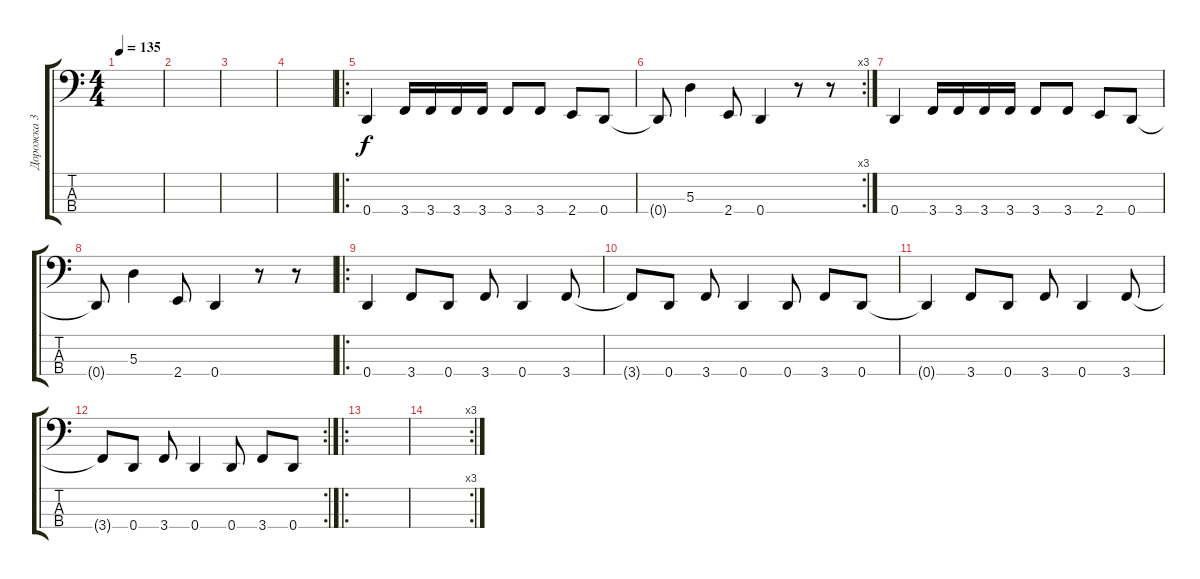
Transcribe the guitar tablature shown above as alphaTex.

\track ("Дорожка 3" "Дорожка 3") {instrument overdrivenguitar}
\staff {score tabs}
\tuning (G2 D2 A1 D1) {hide}
\ts (4 4)
\tempo 135
\clef f4
\ks c
|
|
|
|
\ro
0.4.4 3.4.16 3.4.16 3.4.16 3.4.16 3.4.8 3.4.8 2.4.8 0.4.8 |
\rc 3
0.4{t}.8 5.3.4 2.4.8 0.4.4 r.8 r.8 |
0.4.4 3.4.16 3.4.16 3.4.16 3.4.16 3.4.8 3.4.8 2.4.8 0.4.8 |
0.4{t}.8 5.3.4 2.4.8 0.4.4 r.8 r.8 |
\ro
0.4.4 3.4.8 0.4.8 3.4.8 0.4.4 3.4.8 |
3.4{t}.8 0.4.8 3.4.8 0.4.4 0.4.8 3.4.8 0.4.8 |
0.4{t}.4 3.4.8 0.4.8 3.4.8 0.4.4 3.4.8 |
\rc 2
3.4{t}.8 0.4.8 3.4.8 0.4.4 0.4.8 3.4.8 0.4.8 |
\ro
|
\rc 3
